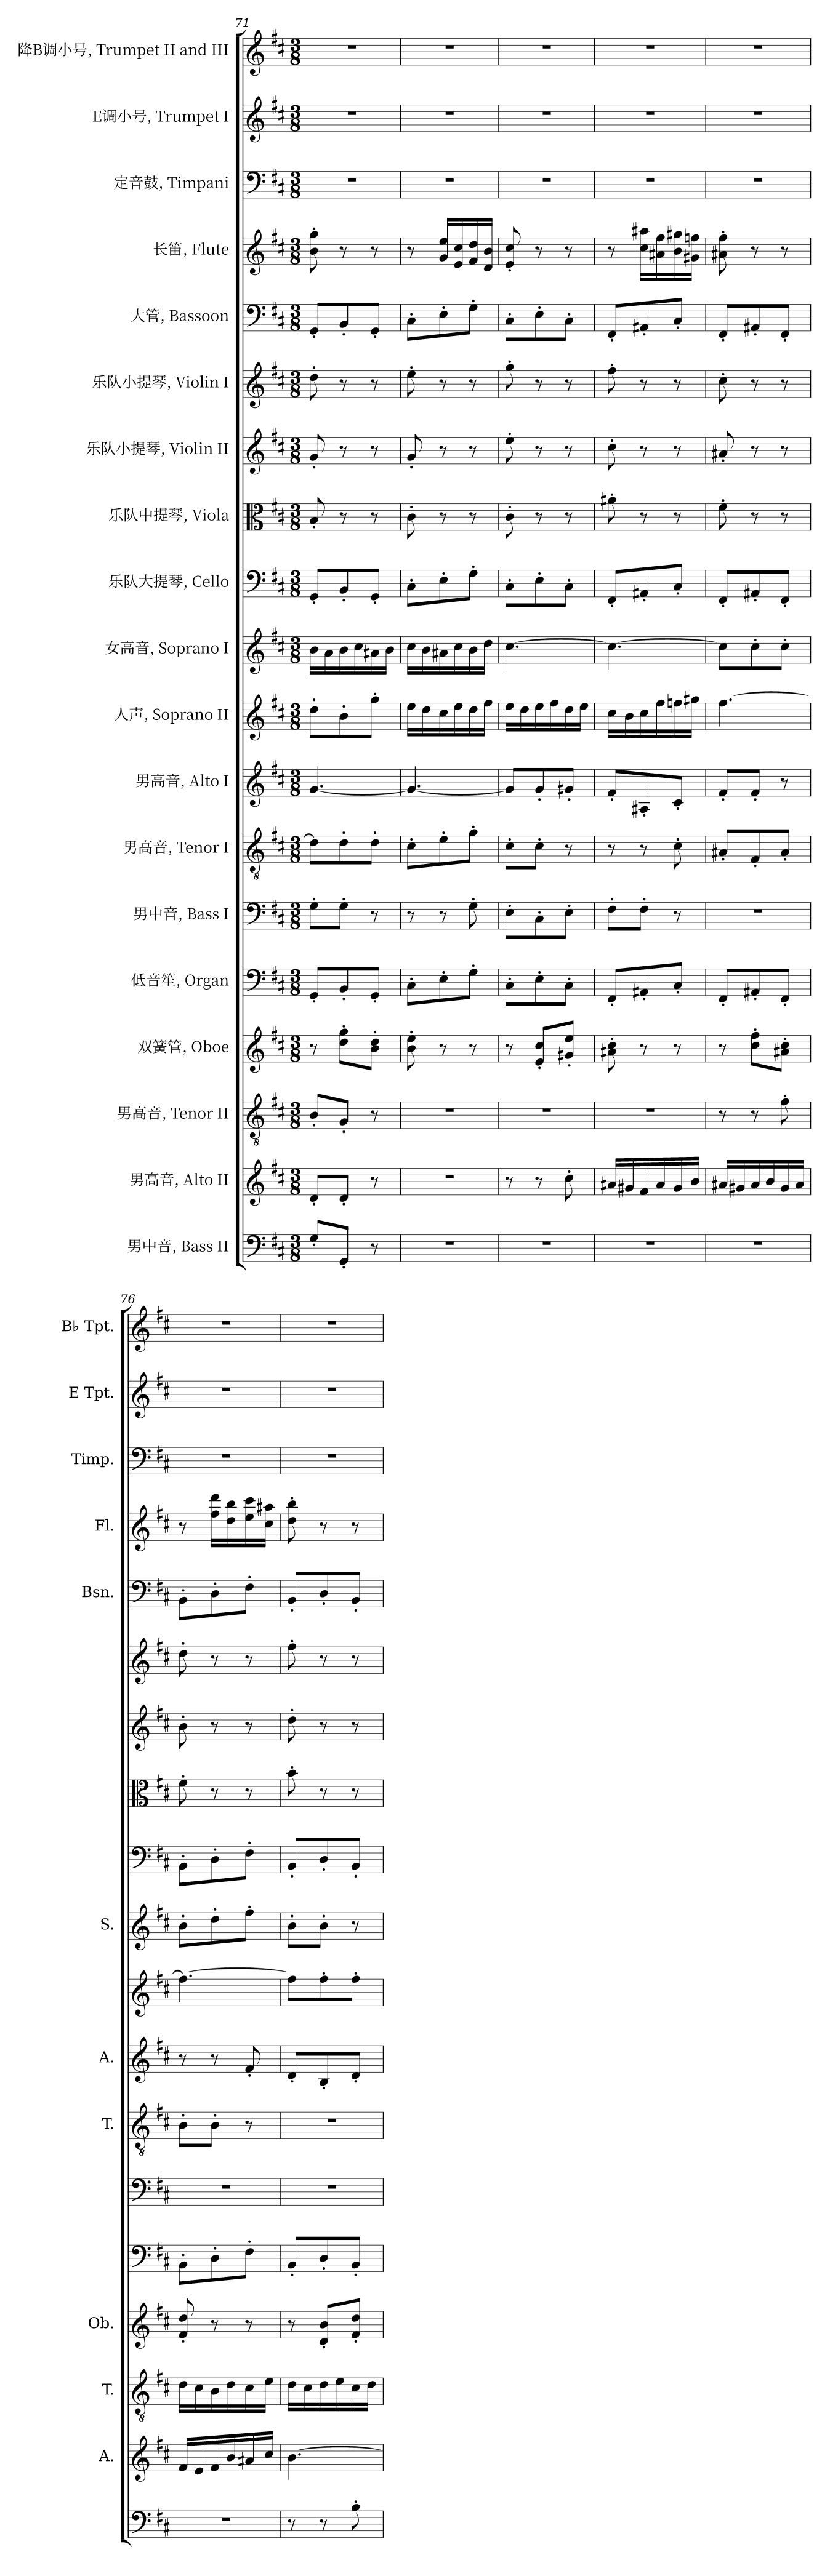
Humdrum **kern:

**kern	**kern	**kern	**kern	**kern	**kern	**kern	**kern	**kern	**kern	**kern	**kern	**kern	**kern	**kern	**kern	**kern	**kern	**kern
*part19	*part18	*part17	*part16	*part15	*part14	*part13	*part12	*part11	*part10	*part9	*part8	*part7	*part6	*part5	*part4	*part3	*part2	*part1
*staff19	*staff18	*staff17	*staff16	*staff15	*staff14	*staff13	*staff12	*staff11	*staff10	*staff9	*staff8	*staff7	*staff6	*staff5	*staff4	*staff3	*staff2	*staff1
*I"男中音, Bass II	*I"男高音, Alto II	*I"男高音, Tenor II	*I"双簧管, Oboe	*I"低音笙, Organ	*I"男中音, Bass I	*I"男高音, Tenor I	*I"男高音, Alto I	*I"人声, Soprano II	*I"女高音, Soprano I	*I"乐队大提琴, Cello	*I"乐队中提琴, Viola	*I"乐队小提琴, Violin II	*I"乐队小提琴, Violin I	*I"大管, Bassoon	*I"长笛, Flute	*I"定音鼓, Timpani	*I"E调小号, Trumpet I	*I"降B调小号, Trumpet II and III
*	*I'A.	*I'T.	*I'Ob.	*	*	*I'T.	*I'A.	*	*I'S.	*	*	*	*	*I'Bsn.	*I'Fl.	*I'Timp.	*I'E Tpt.	*I'B♭ Tpt.
*clefF4	*clefG2	*clefGv2	*clefG2	*clefF4	*clefF4	*clefGv2	*clefG2	*clefG2	*clefG2	*clefF4	*clefC3	*clefG2	*clefG2	*clefF4	*clefG2	*clefF4	*clefG2	*clefG2
*	*	*	*	*	*	*	*	*	*	*	*	*	*	*	*	*	*ITrd-3c-4	*ITrd1c2
*k[f#c#]	*k[f#c#]	*k[f#c#]	*k[f#c#]	*k[f#c#]	*k[f#c#]	*k[f#c#]	*k[f#c#]	*k[f#c#]	*k[f#c#]	*k[f#c#]	*k[f#c#]	*k[f#c#]	*k[f#c#]	*k[f#c#]	*k[f#c#]	*k[f#c#]	*k[b-e-a-d-g-c-]	*k[]
*M3/8	*M3/8	*M3/8	*M3/8	*M3/8	*M3/8	*M3/8	*M3/8	*M3/8	*M3/8	*M3/8	*M3/8	*M3/8	*M3/8	*M3/8	*M3/8	*M3/8	*M3/8	*M3/8
=71	=71	=71	=71	=71	=71	=71	=71	=71	=71	=71	=71	=71	=71	=71	=71	=71	=71	=71
8G'/L	8d'/L	8B'/L	8r	8GG'/L	8G'\L	8d\L]	[4.g/	8dd'\L	16b\LL	8GG'/L	8B'/	8g'/	8dd'\	8GG'/L	8b\' 8gg\'	4.r	4.r	4.r
.	.	.	.	.	.	.	.	.	16a\	.	.	.	.	.	.	.	.	.
8GG'/J	8d'/J	8G'/J	8dd\' 8gg\'L	8BB'/	8G'\J	8d'\	.	8b'\	16b\	8BB'/	8r	8r	8r	8BB'/	8r	.	.	.
.	.	.	.	.	.	.	.	.	16cc#\	.	.	.	.	.	.	.	.	.
8r	8r	8r	8b\' 8dd\'J	8GG'/J	8r	8d'\J	.	8gg'\J	16a#X\	8GG'/J	8r	8r	8r	8GG'/J	8r	.	.	.
.	.	.	.	.	.	.	.	.	16b\JJ	.	.	.	.	.	.	.	.	.
=72	=72	=72	=72	=72	=72	=72	=72	=72	=72	=72	=72	=72	=72	=72	=72	=72	=72	=72
4.r	4.r	4.r	8b\' 8ee\'	8C#'\L	8r	8c#'\L	4.g/_	16ee\LL	16cc#\LL	8C#'\L	8c#'\	8g'/	8ee'\	8C#'\L	8r	4.r	4.r	4.r
.	.	.	.	.	.	.	.	16dd\	16b\	.	.	.	.	.	.	.	.	.
.	.	.	8r	8E'\	8r	8e'\	.	16cc#\	16a#X\	8E'\	8r	8r	8r	8E'\	16g/ 16ee/LL	.	.	.
.	.	.	.	.	.	.	.	16ee\	16cc#\	.	.	.	.	.	16e/ 16cc#/	.	.	.
.	.	.	8r	8G'\J	8G'\	8g'\J	.	16dd\	16b\	8G'\J	8r	8r	8r	8G'\J	16f#/ 16dd/	.	.	.
.	.	.	.	.	.	.	.	16ff#\JJ	16dd\JJ	.	.	.	.	.	16d/ 16b/JJ	.	.	.
=73	=73	=73	=73	=73	=73	=73	=73	=73	=73	=73	=73	=73	=73	=73	=73	=73	=73	=73
4.r	8r	4.r	8r	8C#'\L	8E'\L	8c#'\L	8g/L]	16ee\LL	[4.cc#\	8C#'\L	8c#'\	8ee'\	8gg'\	8C#'\L	8e/' 8cc#/'	4.r	4.r	4.r
.	.	.	.	.	.	.	.	16dd\	.	.	.	.	.	.	.	.	.	.
.	8r	.	8e/' 8cc#/'L	8E'\	8C#'\	8c#'\J	8g'/	16ee\	.	8E'\	8r	8r	8r	8E'\	8r	.	.	.
.	.	.	.	.	.	.	.	16ff#\	.	.	.	.	.	.	.	.	.	.
.	8cc#'\	.	8g#X/' 8ee/'J	8C#'\J	8E'\J	8r	8g#X'/J	16dd\	.	8C#'\J	8r	8r	8r	8C#'\J	8r	.	.	.
.	.	.	.	.	.	.	.	16ee\JJ	.	.	.	.	.	.	.	.	.	.
!!LO:PB:g=z
=74	=74	=74	=74	=74	=74	=74	=74	=74	=74	=74	=74	=74	=74	=74	=74	=74	=74	=74
4.r	16a#X/LL	4.r	8a#X\' 8cc#\'	8FF#'/L	8F#'\L	8r	8f#'/L	16cc#\LL	4.cc#\_	8FF#'/L	8a#X'\	8cc#'\	8ff#'\	8FF#'/L	8r	4.r	4.r	4.r
.	16g#X/	.	.	.	.	.	.	16b\	.	.	.	.	.	.	.	.	.	.
.	16f#/	.	8r	8AA#X'/	8F#'\J	8r	8A#X'/	16cc#\	.	8AA#X'/	8r	8r	8r	8AA#X'/	16cc#\ 16aa#X\LL	.	.	.
.	16a#/	.	.	.	.	.	.	16ff#\	.	.	.	.	.	.	16a#X\ 16ff#\	.	.	.
.	16g#/	.	8r	8C#'/J	8r	8c#'\	8c#'/J	16ffn\	.	8C#'/J	8r	8r	8r	8C#'/J	16b\ 16gg#X\	.	.	.
.	16b/JJ	.	.	.	.	.	.	16gg#X\JJ	.	.	.	.	.	.	16g#X\ 16ffn\JJ	.	.	.
=75	=75	=75	=75	=75	=75	=75	=75	=75	=75	=75	=75	=75	=75	=75	=75	=75	=75	=75
4.r	16a#X/LL	8r	8r	8FF#'/L	4.r	8A#X'/L	8f#'/L	[4.ff#\	8cc#\L]	8FF#'/L	8f#'\	8a#X'/	8cc#'\	8FF#'/L	8a#X\' 8ff#\'	4.r	4.r	4.r
.	16g#X/	.	.	.	.	.	.	.	.	.	.	.	.	.	.	.	.	.
.	16a#/	8r	8cc#\' 8ff#\'L	8AA#X'/	.	8F#'/	8f#'/J	.	8cc#'\	8AA#X'/	8r	8r	8r	8AA#X'/	8r	.	.	.
.	16b/	.	.	.	.	.	.	.	.	.	.	.	.	.	.	.	.	.
.	16g#/	8f#'\	8a#X\' 8cc#\'J	8FF#'/J	.	8A#'/J	8r	.	8cc#'\J	8FF#'/J	8r	8r	8r	8FF#'/J	8r	.	.	.
.	16a#/JJ	.	.	.	.	.	.	.	.	.	.	.	.	.	.	.	.	.
=76	=76	=76	=76	=76	=76	=76	=76	=76	=76	=76	=76	=76	=76	=76	=76	=76	=76	=76
4.r	16f#/LL	16d\LL	8f#/' 8dd/'	8BB'\L	4.r	8B'\L	8r	4.ff#\_	8b'\L	8BB'\L	8f#'\	8b'\	8dd'\	8BB'\L	8r	4.r	4.r	4.r
.	16e/	16c#\	.	.	.	.	.	.	.	.	.	.	.	.	.	.	.	.
.	16f#/	16B\	8r	8D'\	.	8B'\J	8r	.	8dd'\	8D'\	8r	8r	8r	8D'\	16ff#\ 16ddd\LL	.	.	.
.	16b/	16d\	.	.	.	.	.	.	.	.	.	.	.	.	16dd\ 16bb\	.	.	.
.	16a#X/	16c#\	8r	8F#'\J	.	8r	8f#'/	.	8ff#'\J	8F#'\J	8r	8r	8r	8F#'\J	16ee\ 16ccc#\	.	.	.
.	16cc#/JJ	16e\JJ	.	.	.	.	.	.	.	.	.	.	.	.	16cc#\ 16aa#X\JJ	.	.	.
=77	=77	=77	=77	=77	=77	=77	=77	=77	=77	=77	=77	=77	=77	=77	=77	=77	=77	=77
8r	[4.b\	16d\LL	8r	8BB'/L	4.r	4.r	8d'/L	8ff#\L]	8b'\L	8BB'/L	8b'\	8dd'\	8ff#'\	8BB'/L	8dd\' 8bb\'	4.r	4.r	4.r
.	.	16c#\	.	.	.	.	.	.	.	.	.	.	.	.	.	.	.	.
8r	.	16d\	8d/' 8b/'L	8D'/	.	.	8B'/	8ff#'\	8b'\J	8D'/	8r	8r	8r	8D'/	8r	.	.	.
.	.	16e\	.	.	.	.	.	.	.	.	.	.	.	.	.	.	.	.
8B'\	.	16c#\	8f#/' 8dd/'J	8BB'/J	.	.	8d'/J	8ff#'\J	8r	8BB'/J	8r	8r	8r	8BB'/J	8r	.	.	.
.	.	16d\JJ	.	.	.	.	.	.	.	.	.	.	.	.	.	.	.	.
=	=	=	=	=	=	=	=	=	=	=	=	=	=	=	=	=	=	=
*-	*-	*-	*-	*-	*-	*-	*-	*-	*-	*-	*-	*-	*-	*-	*-	*-	*-	*-
